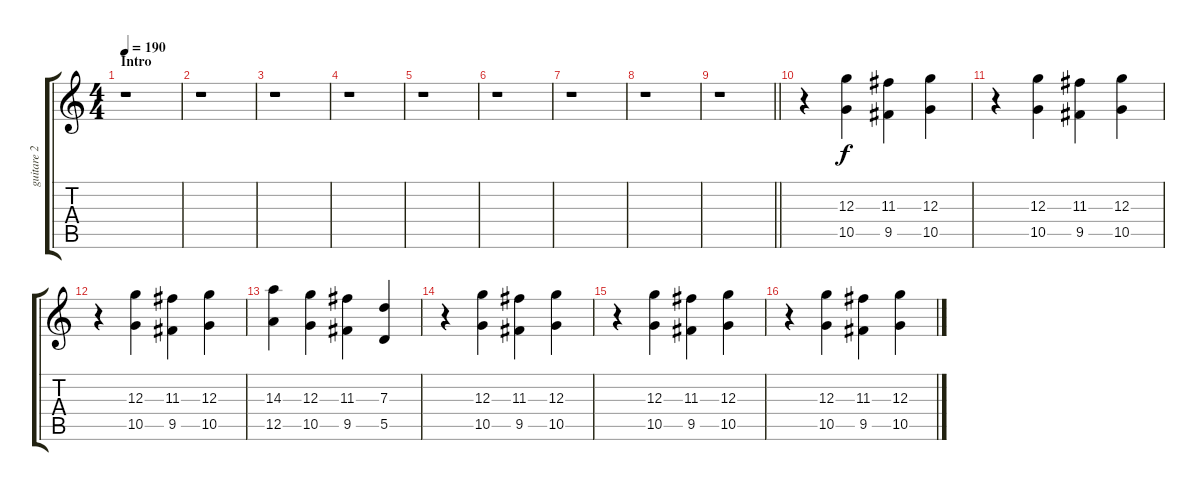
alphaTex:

\track ("guitare 2" "guitare 2") {instrument distortionguitar}
\staff {score tabs}
\tuning (E4 B3 G3 D3 A2 E2) {hide}
\ts (4 4)
\section ("" "Intro")
\tempo 190
\clef g2
\ks c
r.1{dy f instrument distortionguitar} |
r.1 |
r.1 |
r.1 |
r.1 |
r.1 |
r.1 |
r.1 |
\barLineRight lightlight
r.1 |
\section ("" "")
r.4 (12.3 10.5).4 (11.3 9.5).4 (12.3 10.5).4 |
r.4 (12.3 10.5).4 (11.3 9.5).4 (12.3 10.5).4 |
r.4 (12.3 10.5).4 (11.3 9.5).4 (12.3 10.5).4 |
(14.3 12.5).4 (12.3 10.5).4 (11.3 9.5).4 (7.3 5.5).4 |
r.4 (12.3 10.5).4 (11.3 9.5).4 (12.3 10.5).4 |
r.4 (12.3 10.5).4 (11.3 9.5).4 (12.3 10.5).4 |
r.4 (12.3 10.5).4 (11.3 9.5).4 (12.3 10.5).4
